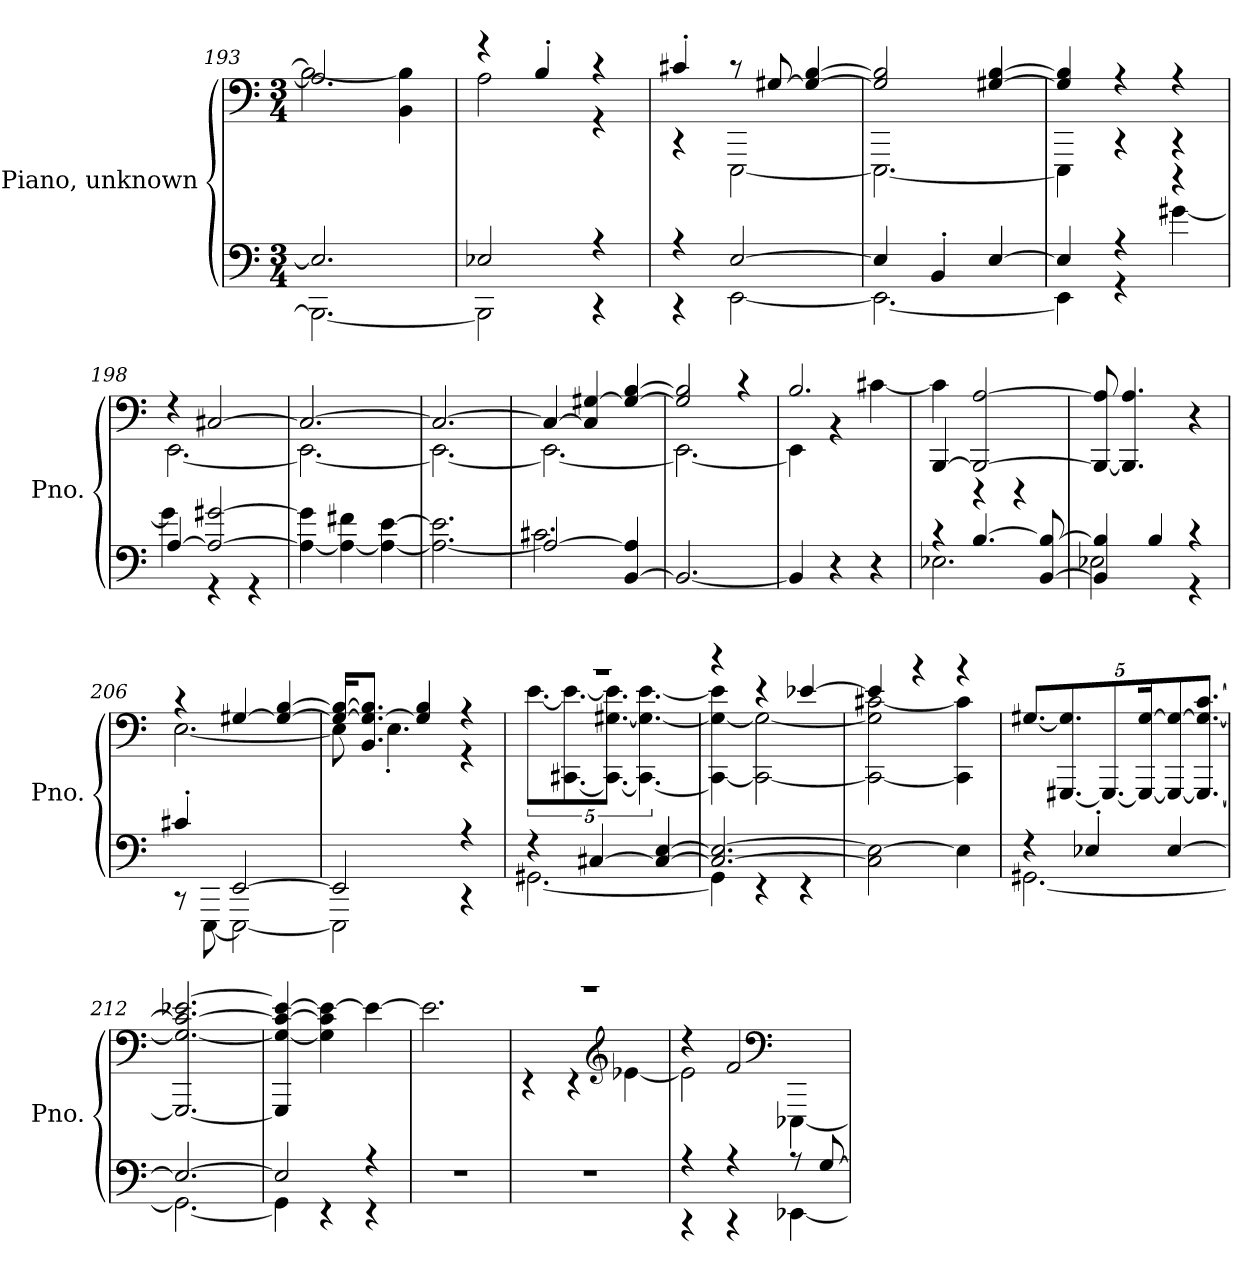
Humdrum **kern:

**kern	**kern
*part1	*part1
*staff2	*staff1
*I"Piano, unknown	*
*I'Pno.	*
*clefF4	*clefF4
*k[]	*k[]
*M3/4	*M3/4
=193	=193
*^	*^
2.E-/]	2.BBB\_	2.A/]	2B\_
.	.	.	4BB\ 4B\]
!!LO:LB:g=z	!!
=194	=194	=194	=194
2E-X/	2BBB\]	4r	2A\
.	.	4B'/	.
4r	4r	4r	4r
=195	=195	=195	=195
4r	4r	4c#X'/	4r
[2E/	[2EE\	8r	[2EEE\
.	.	[8G#X/	.
.	.	4G#/_ [4B/	.
=196	=196	=196	=196
4E/]	2.EE\_	2G#/] 2B/]	2.EEE\_
4BB'/	.	.	.
[4E/	.	[4G#X/ [4B/	.
=197	=197	=197	=197
4E/]	4EE\]	4G#/] 4B/]	4EEE\]
4r	4r	4r	4r
4r	[4g#X\	4r	4r
=198	=198	=198	=198
[4A/	4g#\]	4r	[2.EE\
2A/_ [2g#X/	4r	[2C#X/	.
.	4r	.	.
*v	*v	*	*
=199	=199	=199
4A\_ 4g#\]	2.C#/_	2.EE\_
4A\_ 4f#X\	.	.
4A\_ [4e\	.	.
=200	=200	=200
2.A\_ 2.e\]	2.C#/_	2.EE\_
=201	=201	=201
*^	*	*
2A/_	2.c#X\	4C#/_	2.EE\_
.	.	4C#/] [4G#X/	.
[4BB/ 4A/]	.	4G#/_ [4B/	.
*v	*v	*	*
!!LO:LB:g=z	!!
=202	=202	=202
2.BB/_	2G#/] 2B/]	2.EE\_
.	4r	.
=203	=203	=203
4BB/]	2.B/	4EE\]
4r	.	4r
4r	.	[4c#X\
=204	=204	=204
*^	*	*
4r	2.E-X\	[4BBB/	4c#\]
[4.B/	.	2BBB/_ [2A/	4r
.	.	.	4r
[8BB/ 8B/_	.	.	.
*	*	*v	*v
=205	=205	=205
4BB/] 4B/]	2E-X\	8BBB/_ 8A/]
.	.	4.BBB/] 4.A/
4B/	.	.
4r	4r	4r
=206	=206	=206
*	*	*^
4c#X'/	8r	4r	[2.E\
.	[8EEE\	.	.
[2EE/	2EEE\_	[4G#X/	.
.	.	4G#/_ [4B/	.
=207	=207	=207	=207
2EE/]	2EEE\]	16G#/_ 16B/_KL	8E\]
.	.	8.BB/ 8.G#/_ 8.B/]J	.
.	.	.	4.E'\
.	.	4G#/] 4B/	.
4r	4r	4r	4r
!!LO:LB:g=z	!!
=208	=208	=208	=208
4r	[2.GG#X\	2.r	[10.e\L
.	.	.	[10.CC#X\ 10.e\_
[4C#X/	.	.	.
.	.	.	10.CC#\_ [10.G#X\ 10.e\]J
.	.	.	5.CC#\_ 5.G#\_ [5.e\
4C#/_ [4E/	.	.	.
=209	=209	=209	=209
2.C#/_ 2.E/_	4GG#\]	4r	4CC#\_ 4G#\_ 4e\]
.	4r	4r	2CC#\_ 2G#\_
.	4r	[4e-X/	.
*v	*v	*	*
=210	=210	=210
2C#\] 2E\_	4e-/]	2CC#\_ 2G#\] [2c#X\
.	4r	.
4E\]	4r	4CC#\] 4c#\]
*	*v	*v
=211	=211
*^	*
*	*	*Xbrackettup
4r	[2.GG#X\	[10.G#X/L
.	.	[10.GGG#X/ 10.G#/]
4E-X'/	.	.
.	.	10.GGG#/_
.	.	20GGG#/_ [20G#/
[4E-/	.	10GGG#/_ 10G#/_
.	.	10.GGG#/_ 10.G#/_ [10.c/J
=212	=212	=212
2.E-/_	2.GG#\_	2.GGG#/_ 2.G#/_ 2.c/_ [2.e-X/
=213	=213	=213
2E-/]	4GG#\]	4GGG#/] 4G#/_ 4c/_ 4e-/_
.	4r	4G#\] 4c\] 4e-\_
4r	4r	4e-\_
*v	*v	*
=214	=214
2.r	2.e-\]
!!LO:PB:g=z
=215	=215
*	*^
2.r	2.r	4r
.	.	4r
*	*clefG2	*
.	.	[4e-X\
=216	=216	=216
*^	*	*
4r	4r	4r	2e-\]
4r	4r	2f/	.
*	*	*clefF4	*
8r	[4EE-X\	.	[4EEE-X\
[8G/	.	.	.
*v	*v	*	*
*	*v	*v
=	=
*-	*-
